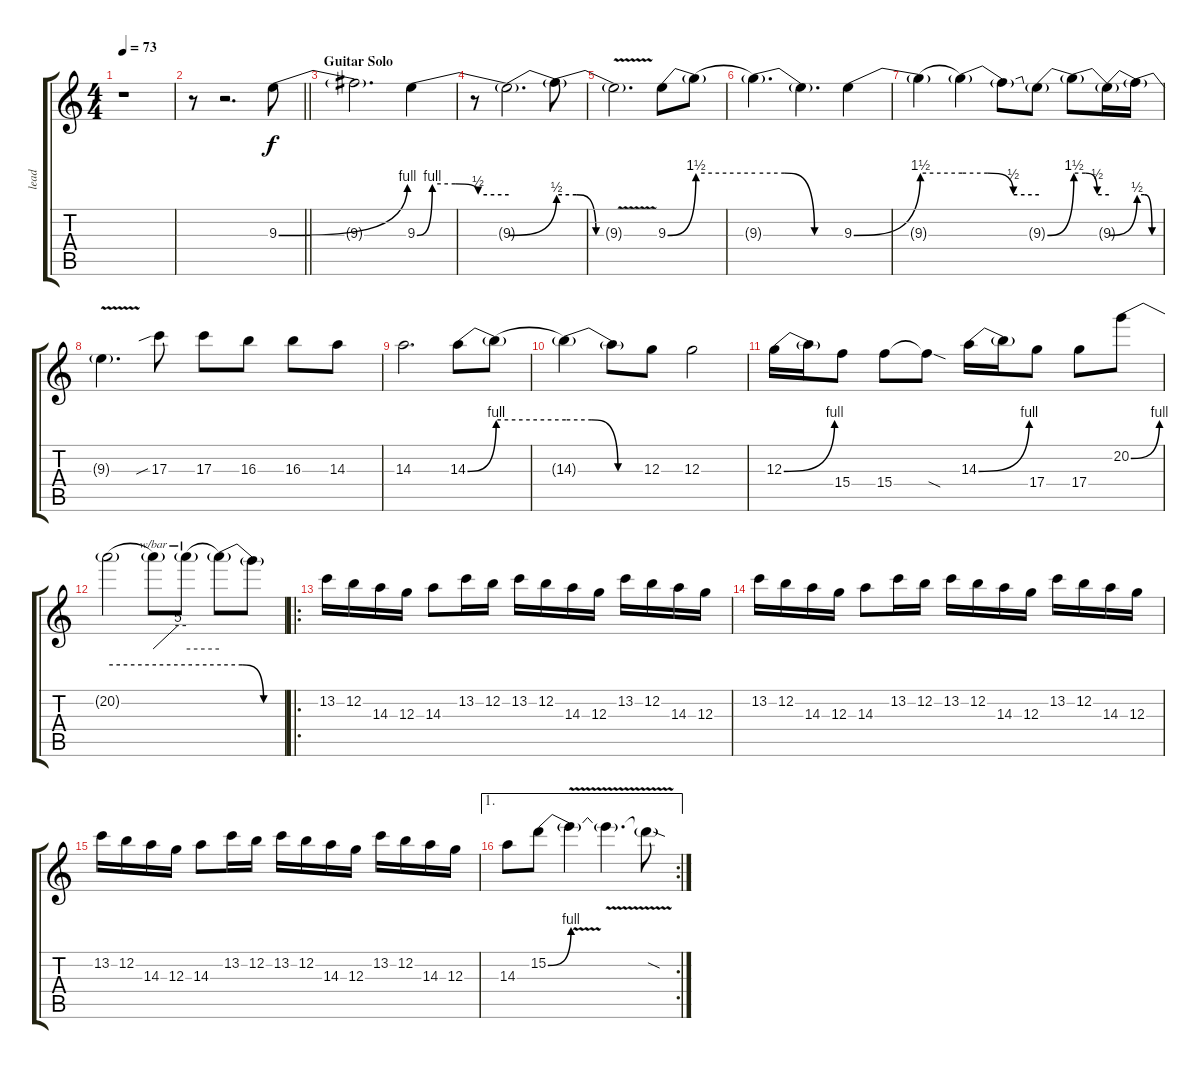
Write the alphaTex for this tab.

\track ("lead" "lead") {instrument distortionguitar}
\staff {score tabs}
\tuning (E4 B3 G3 D3 A2 E2) {hide}
\ts (4 4)
\tempo 73
\clef g2
\ks c
r.1{dy f} |
\barLineRight lightlight
r.8 r.2{d} 9.3{be (bend 0 0 60 4)}.8 |
\section ("" "Guitar Solo")
9.3{t}.2{d} 9.3{be (custom 0 0 10 4 25 4 40 2 60 2)}.4 |
r.8 9.3{be (bend 0 0 60 2) t}.2{d} 9.3{be (custom 0 2 20 2 40 0 60 0) t}.8 |
9.3{v t}.2{d} 9.3{be (bend 0 0 60 6)}.8 9.3{be (hold 0 6 60 6) t}.8 |
9.3{be (custom 0 6 20 6 40 0 60 0) t}.4{d} 9.3{t}.4{d} 9.3{be (bend 0 0 60 6)}.4 |
9.3{be (hold 0 6 60 6) t}.4 9.3{be (custom 0 6 20 6 40 2 60 2) t}.4 9.3{t}.8 9.3{be (bend 0 0 60 6) t}.8 9.3{be (custom 0 6 20 6 40 2 60 2) t}.8 9.3{be (bend 0 0 60 2) t}.16 9.3{be (custom 0 2 20 2 40 0 60 0) t}.16 |
9.3{v t}.4{d} 17.3{sib}.8 17.3.8 16.3.8 16.3.8 14.3.8 |
14.3.2{d} 14.3{be (bend 0 0 60 4)}.8 14.3{be (hold 0 4 60 4) t}.8 |
14.3{be (custom 0 4 20 4 40 0 60 0) t}.4 14.3{t}.8 12.3.8 12.3.2 |
12.3{be (bend 0 0 60 4)}.16 12.3{t}.16 15.4.8 15.4.8 15.4{sod t}.8 14.3{be (bend 0 0 60 4)}.16 14.3{t}.16 17.4.8 17.4.8 20.2{be (bend 0 0 60 4)}.8 |
20.2{be (hold 0 4 60 4) t}.2 20.2{t}.8{tbe (custom default 0 0 45 20 60 20)} 20.2{t}.8{tbe (hold default 0 0 60 0)} 20.2{be (custom 0 4 20 4 40 0 60 0) t}.8 20.2{t}.8 |
\ro
13.2.16 12.2.16 14.3.16 12.3.16 14.3.8 13.2.16 12.2.16 13.2.16 12.2.16 14.3.16 12.3.16 13.2.16 12.2.16 14.3.16 12.3.16 |
13.2.16 12.2.16 14.3.16 12.3.16 14.3.8 13.2.16 12.2.16 13.2.16 12.2.16 14.3.16 12.3.16 13.2.16 12.2.16 14.3.16 12.3.16 |
13.2.16 12.2.16 14.3.16 12.3.16 14.3.8 13.2.16 12.2.16 13.2.16 12.2.16 14.3.16 12.3.16 13.2.16 12.2.16 14.3.16 12.3.16 |
\ae 1
\rc 2
14.3.8 15.2{be (bend 0 0 60 4)}.8 15.2{v t}.4 15.2{v t}.4{d} 15.2{sod t}.8
